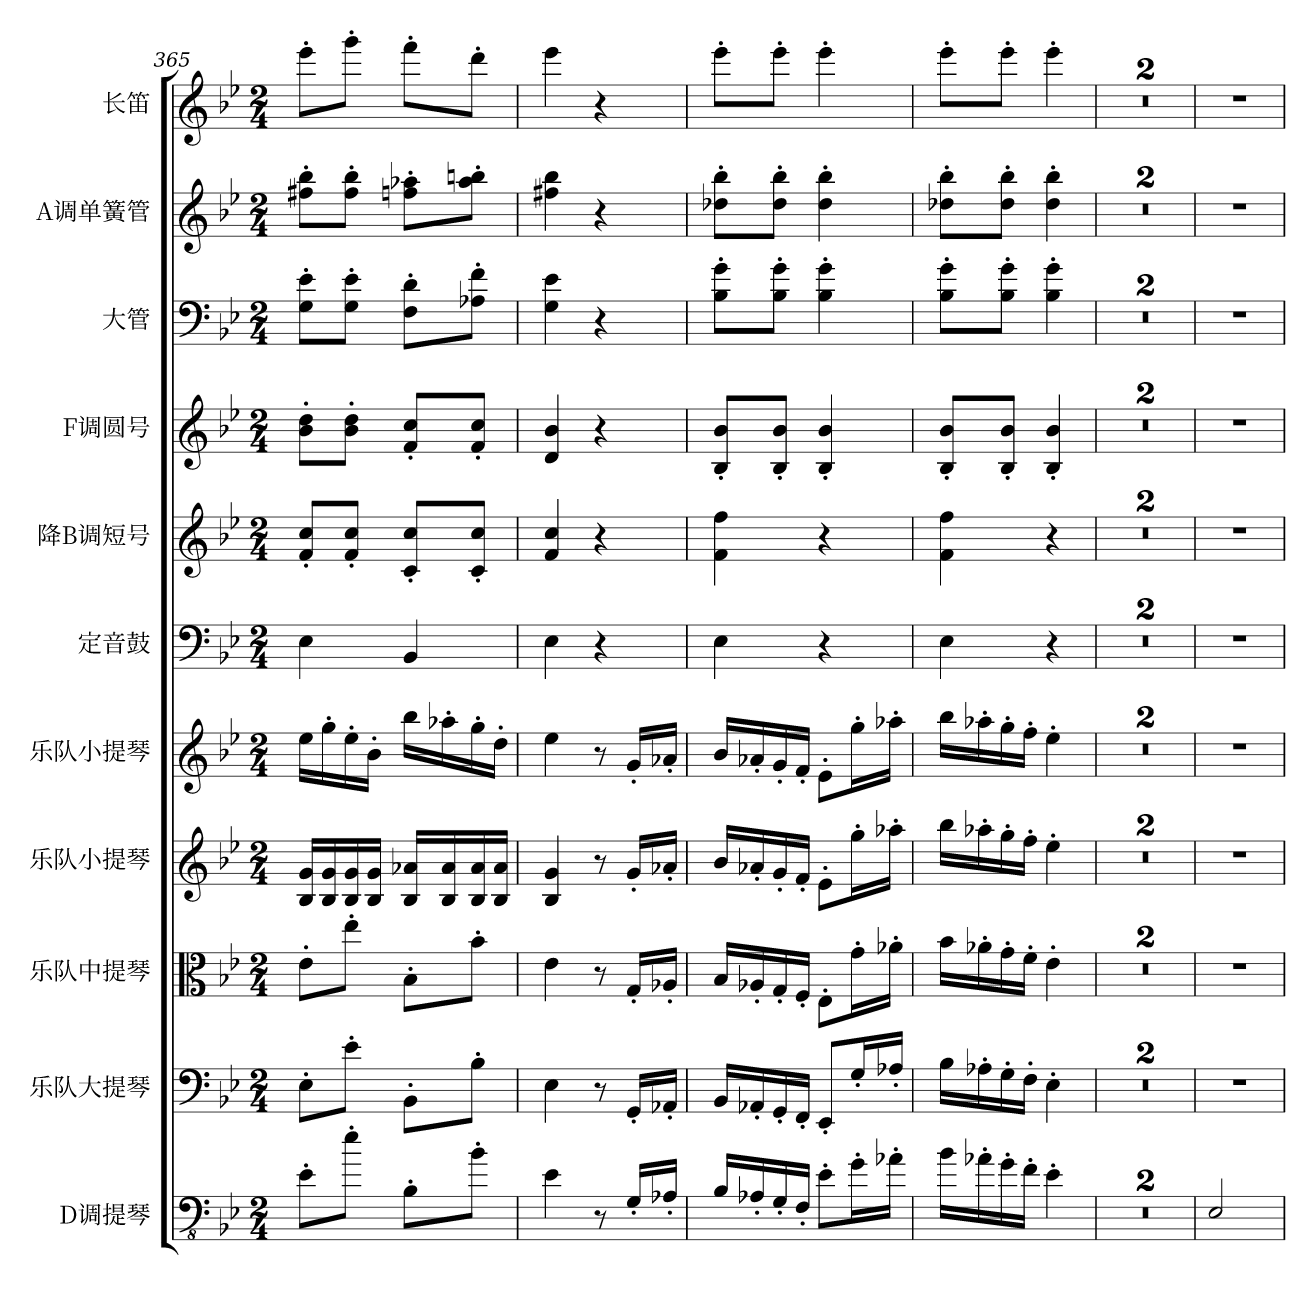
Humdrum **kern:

**kern	**kern	**kern	**kern	**kern	**kern	**kern	**kern	**kern	**kern	**kern
*part11	*part10	*part9	*part8	*part7	*part6	*part5	*part4	*part3	*part2	*part1
*staff11	*staff10	*staff9	*staff8	*staff7	*staff6	*staff5	*staff4	*staff3	*staff2	*staff1
*I"D调提琴	*I"乐队大提琴	*I"乐队中提琴	*I"乐队小提琴	*I"乐队小提琴	*I"定音鼓	*I"降B调短号	*I"F调圆号	*I"大管	*I"A调单簧管	*I"长笛
*clefFv4	*clefF4	*clefC3	*clefG2	*clefG2	*clefF4	*clefG2	*clefG2	*clefF4	*clefG2	*clefG2
*ITrd7c12	*	*	*	*	*	*ITrd1c2	*ITrd4c7	*	*ITrd2c3	*
*k[b-e-]	*k[b-e-]	*k[b-e-]	*k[b-e-]	*k[b-e-]	*k[b-e-]	*k[b-e-a-d-]	*k[b-e-a-]	*k[b-e-]	*k[f#]	*k[b-e-]
*M2/4	*M2/4	*M2/4	*M2/4	*M2/4	*M2/4	*M2/4	*M2/4	*M2/4	*M2/4	*M2/4
=365	=365	=365	=365	=365	=365	=365	=365	=365	=365	=365
8EE-'\L	8E-'\L	8e-'\L	16B-/ 16g/LL	16ee-\LL	4E-\	8e-/' 8b-/'L	8e-\' 8g\'L	8G\' 8e-\'L	8dd#X\' 8gg\'L	8eee-'\L
.	.	.	16B-/ 16g/	16gg'\	.	.	.	.	.	.
8E-'\J	8e-'\J	8ee-'\J	16B-/ 16g/	16ee-'\	.	8e-/' 8b-/'J	8e-\' 8g\'J	8G\' 8e-\'J	8dd#\' 8gg\'J	8ggg'\J
.	.	.	16B-/ 16g/JJ	16b-'\JJ	.	.	.	.	.	.
8BBB-'\L	8BB-'\L	8B-'\L	16B-/ 16a-X/LL	16bb-\LL	4BB-/	8B-/' 8b-/'L	8B-/' 8f/'L	8F\' 8d\'L	8ddn\' 8ffn\'L	8fff'\L
.	.	.	16B-/ 16a-/	16aa-X'\	.	.	.	.	.	.
8BB-'\J	8B-'\J	8b-'\J	16B-/ 16a-/	16gg'\	.	8B-/' 8b-/'J	8B-/' 8f/'J	8A-X\' 8f\'J	8ff\' 8gg#X\'J	8ddd'\J
.	.	.	16B-/ 16a-/JJ	16dd'\JJ	.	.	.	.	.	.
=366	=366	=366	=366	=366	=366	=366	=366	=366	=366	=366
4EE-\	4E-\	4e-\	4B-/ 4g/	4ee-\	4E-\	4e-/ 4b-/	4G/ 4e-/	4G\ 4e-\	4dd#X\ 4gg\	4eee-\
8r	8r	8r	8r	8r	4r	4r	4r	4r	4r	4r
16GGG'/LL	16GG'/LL	16G'/LL	16g'/LL	16g'/LL	.	.	.	.	.	.
16AAA-X'/JJ	16AA-X'/JJ	16A-X'/JJ	16a-X'/JJ	16a-X'/JJ	.	.	.	.	.	.
=367	=367	=367	=367	=367	=367	=367	=367	=367	=367	=367
16BBB-/LL	16BB-/LL	16B-/LL	16b-/LL	16b-/LL	4E-\	4e-\ 4ee-\	8E-/' 8e-/'L	8B-\' 8g\'L	8b-X\' 8gg\'L	8eee-'\L
16AAA-X'/	16AA-X'/	16A-X'/	16a-X'/	16a-X'/	.	.	.	.	.	.
16GGG'/	16GG'/	16G'/	16g'/	16g'/	.	.	8E-/' 8e-/'J	8B-\' 8g\'J	8b-\' 8gg\'J	8eee-'\J
16FFF'/JJ	16FF'/JJ	16F'/JJ	16f'/JJ	16f'/JJ	.	.	.	.	.	.
8EE-'\L	8EE-'/L	8E-'\L	8e-'\L	8e-'\L	4r	4r	4E-/' 4e-/'	4B-\' 4g\'	4b-\' 4gg\'	4eee-'\
16GG'\L	16G'/L	16g'\L	16gg'\L	16gg'\L	.	.	.	.	.	.
16AA-X'\JJ	16A-X'/JJ	16a-X'\JJ	16aa-X'\JJ	16aa-X'\JJ	.	.	.	.	.	.
!!LO:PB:g=z
=368	=368	=368	=368	=368	=368	=368	=368	=368	=368	=368
*	*	*	*	*	*	*	*	*	*	*MM127
16BB-\LL	16B-\LL	16b-\LL	16bb-\LL	16bb-\LL	4E-\	4e-\ 4ee-\	8E-/' 8e-/'L	8B-\' 8g\'L	8b-X\' 8gg\'L	8eee-'\L
16AA-X'\	16A-X'\	16a-X'\	16aa-X'\	16aa-X'\	.	.	.	.	.	.
16GG'\	16G'\	16g'\	16gg'\	16gg'\	.	.	8E-/' 8e-/'J	8B-\' 8g\'J	8b-\' 8gg\'J	8eee-'\J
16FF'\JJ	16F'\JJ	16f'\JJ	16ff'\JJ	16ff'\JJ	.	.	.	.	.	.
4EE-'\	4E-'\	4e-'\	4ee-'\	4ee-'\	4r	4r	4E-/' 4e-/'	4B-\' 4g\'	4b-\' 4gg\'	4eee-'\
=369	=369	=369	=369	=369	=369	=369	=369	=369	=369	=369
*	*	*	*	*	*	*	*	*	*	*MM115
2r	2r	2r	2r	2r	2r	2r	2r	2r	2r	2r
=370	=370	=370	=370	=370	=370	=370	=370	=370	=370	=370
2r	2r	2r	2r	2r	2r	2r	2r	2r	2r	2r
=371	=371	=371	=371	=371	=371	=371	=371	=371	=371	=371
2EEE-/	2r	2r	2r	2r	2r	2r	2r	2r	2r	2r
=	=	=	=	=	=	=	=	=	=	=
*-	*-	*-	*-	*-	*-	*-	*-	*-	*-	*-
